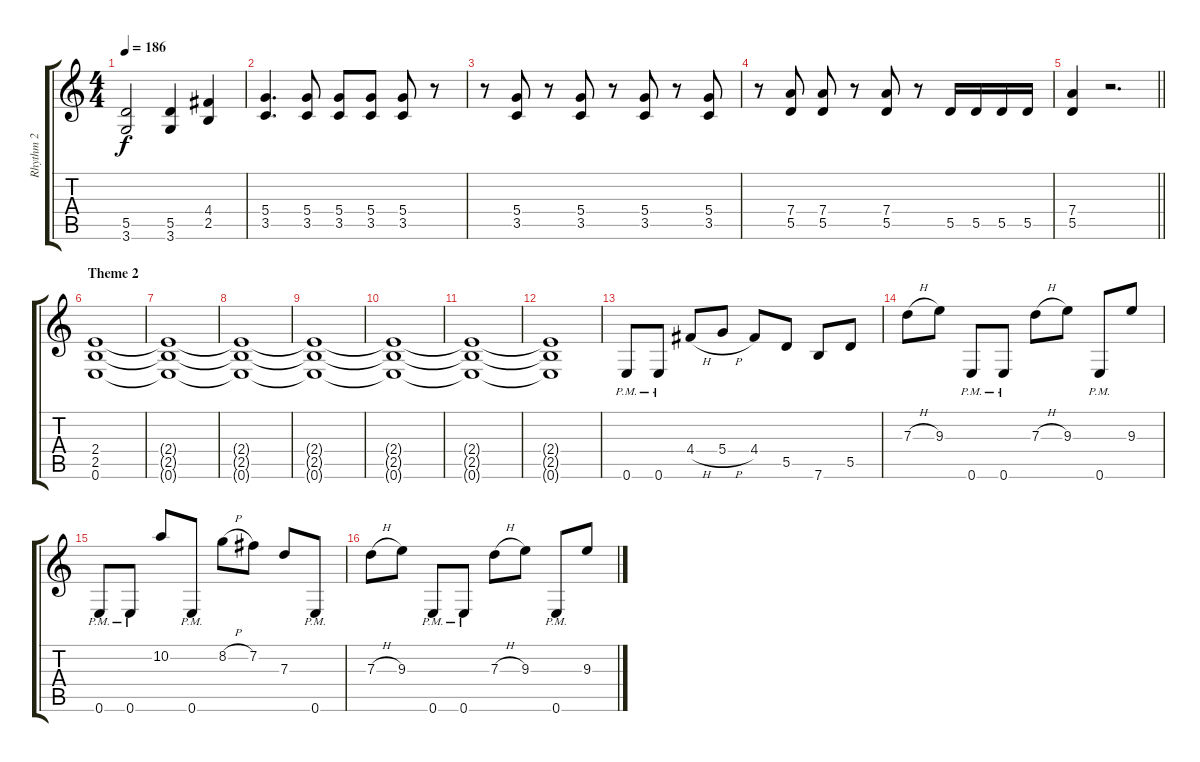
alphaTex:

\track ("Rhythm 2" "Rhythm 2") {instrument distortionguitar}
\staff {score tabs}
\tuning (E4 B3 G3 D3 A2 E2) {hide}
\ts (4 4)
\tempo 186
\clef g2
\ks c
(5.5{t} 3.6{t}).2{dy f} (5.5 3.6).4 (4.4 2.5).4 |
(5.4 3.5).4{d} (5.4 3.5).8 (5.4 3.5).8 (5.4 3.5).8 (5.4 3.5).8 r.8 |
r.8 (5.4 3.5).8 r.8 (5.4 3.5).8 r.8 (5.4 3.5).8 r.8 (5.4 3.5).8 |
r.8 (7.4 5.5).8 (7.4 5.5).8 r.8 (7.4 5.5).8 r.8 5.5.16 5.5.16 5.5.16 5.5.16 |
\barLineRight lightlight
(7.4 5.5).4 r.2{d} |
\section ("" "Theme 2")
(2.4 2.5 0.6).1 |
(2.4{t} 2.5{t} 0.6{t}).1 |
(2.4{t} 2.5{t} 0.6{t}).1 |
(2.4{t} 2.5{t} 0.6{t}).1 |
(2.4{t} 2.5{t} 0.6{t}).1 |
(2.4{t} 2.5{t} 0.6{t}).1 |
(2.4{t} 2.5{t} 0.6{t}).1 |
0.6{pm}.8 0.6{pm}.8 4.4{h}.8 5.4{h}.8 4.4.8 5.5.8 7.6.8 5.5.8 |
7.3{h}.8 9.3.8 0.6{pm}.8 0.6{pm}.8 7.3{h}.8 9.3.8 0.6{pm}.8 9.3.8 |
0.6{pm}.8 0.6{pm}.8 10.2.8 0.6{pm}.8 8.2{h}.8 7.2.8 7.3.8 0.6{pm}.8 |
7.3{h}.8 9.3.8 0.6{pm}.8 0.6{pm}.8 7.3{h}.8 9.3.8 0.6{pm}.8 9.3.8
